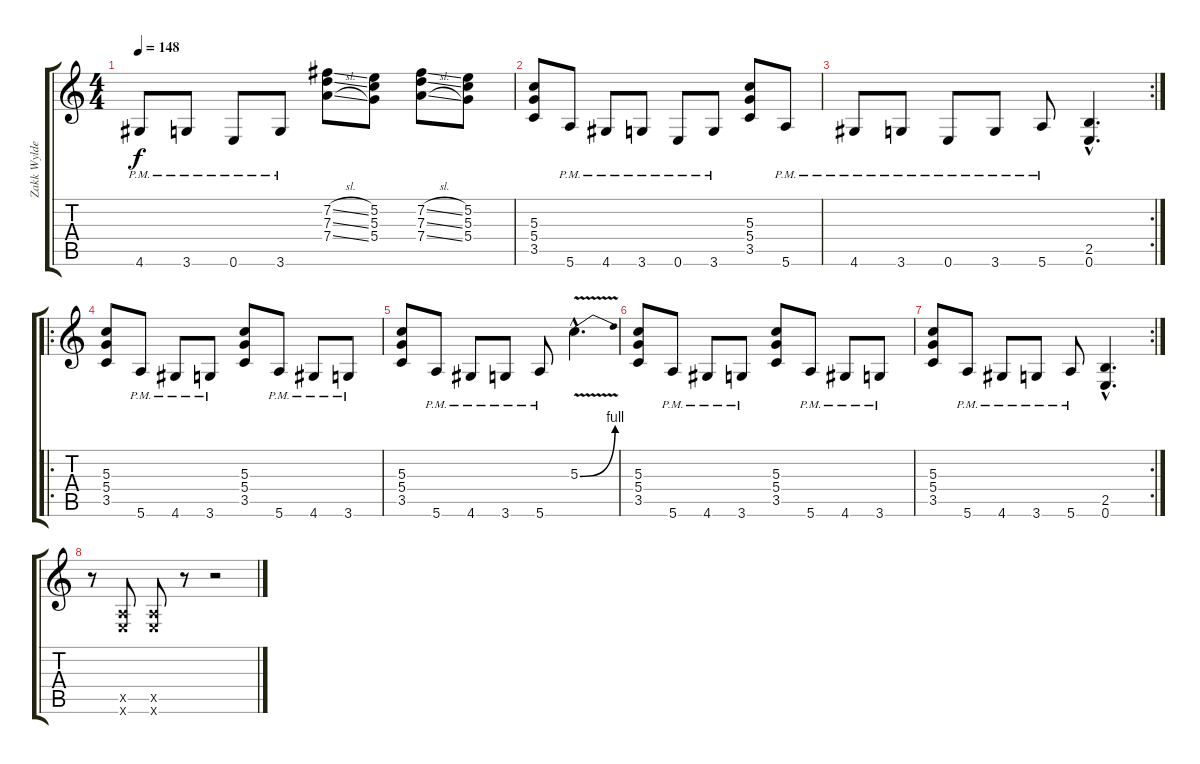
\track ("Zakk Wylde (Guitar)" "Zakk Wylde") {instrument overdrivenguitar}
\staff {score tabs}
\tuning (E4 B3 G3 D3 A2 E2) {hide}
\ts (4 4)
\tempo 148
\clef g2
\ks c
4.6{pm}.8{dy f} 3.6{pm}.8 0.6{pm}.8 3.6{pm}.8 (7.2{sl} 7.3{sl} 7.4{sl}).8 (5.2 5.3 5.4).8 (7.2{sl} 7.3{sl} 7.4{sl}).8 (5.2 5.3 5.4).8 |
(5.3 5.4 3.5).8 5.6{pm}.8 4.6{pm}.8 3.6{pm}.8 0.6{pm}.8 3.6{pm}.8 (5.3 5.4 3.5).8 5.6{pm}.8 |
\rc 2
4.6{pm}.8 3.6{pm}.8 0.6{pm}.8 3.6{pm}.8 5.6{pm}.8 (2.5{hac} 0.6{hac}).4{d} |
\ro
(5.3 5.4 3.5).8 5.6{pm}.8 4.6{pm}.8 3.6{pm}.8 (5.3 5.4 3.5).8 5.6{pm}.8 4.6{pm}.8 3.6{pm}.8 |
(5.3 5.4 3.5).8 5.6{pm}.8 4.6{pm}.8 3.6{pm}.8 5.6{pm}.8 5.3{be (bend 0 0 60 4) v hac}.4{d} |
(5.3 5.4 3.5).8 5.6{pm}.8 4.6{pm}.8 3.6{pm}.8 (5.3 5.4 3.5).8 5.6{pm}.8 4.6{pm}.8 3.6{pm}.8 |
\rc 2
(5.3 5.4 3.5).8 5.6{pm}.8 4.6{pm}.8 3.6{pm}.8 5.6{pm}.8 (2.5{hac} 0.6{hac}).4{d} |
r.8 (0.5{x} 0.6{x}).8 (0.5{x} 0.6{x}).8 r.8 r.2
